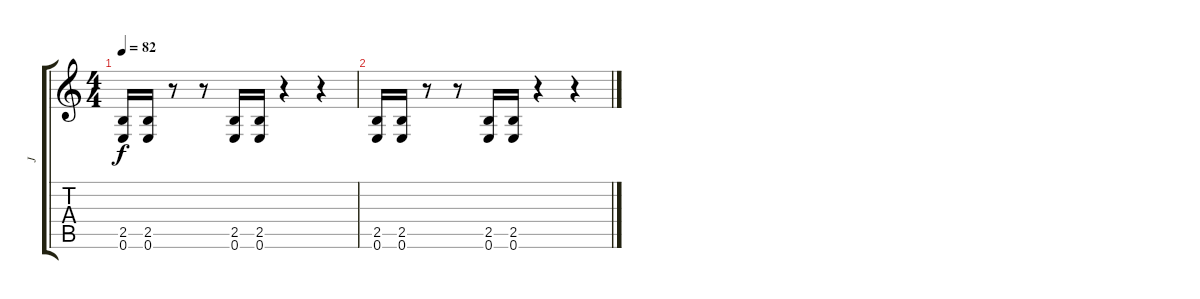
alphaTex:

\track ("J" "J") {instrument distortionguitar}
\staff {score tabs}
\tuning (E4 B3 G3 D3 A2 E2) {hide}
\ts (4 4)
\tempo 82
\clef g2
\ks c
(2.5 0.6).16{dy f} (2.5 0.6).16 r.8 r.8 (2.5 0.6).16 (2.5 0.6).16 r.4 r.4 |
(2.5 0.6).16 (2.5 0.6).16 r.8 r.8 (2.5 0.6).16 (2.5 0.6).16 r.4 r.4
